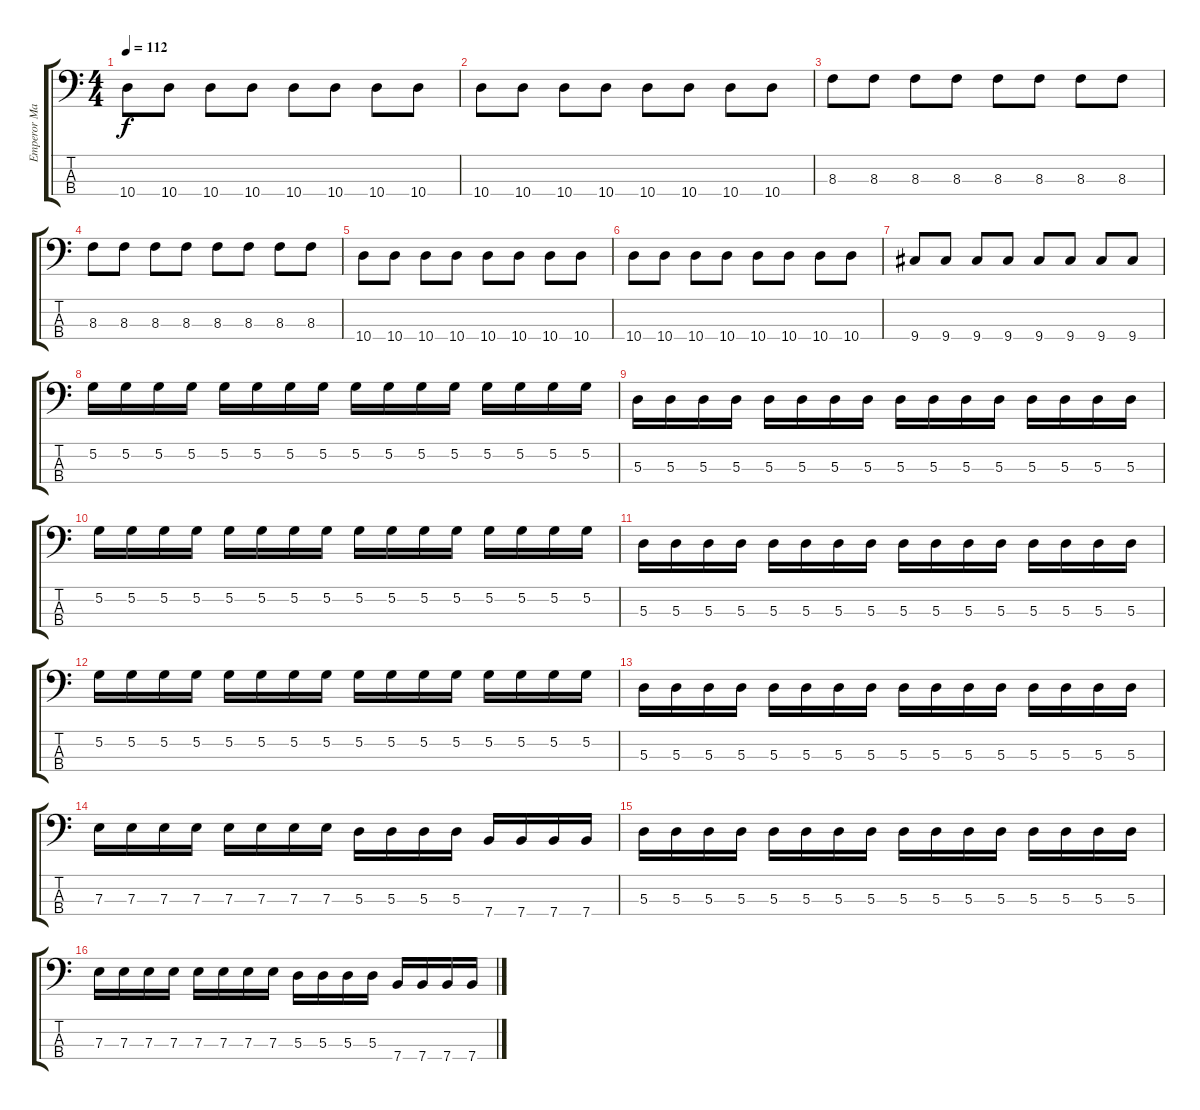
\track ("Emperor Magus Caligula" "Emperor Ma") {instrument electricbassfinger}
\staff {score tabs}
\tuning (G2 D2 A1 E1) {hide}
\ts (4 4)
\tempo 112
\clef f4
\ks c
10.4.8{dy f} 10.4.8 10.4.8 10.4.8 10.4.8 10.4.8 10.4.8 10.4.8 |
10.4.8 10.4.8 10.4.8 10.4.8 10.4.8 10.4.8 10.4.8 10.4.8 |
8.3.8 8.3.8 8.3.8 8.3.8 8.3.8 8.3.8 8.3.8 8.3.8 |
8.3.8 8.3.8 8.3.8 8.3.8 8.3.8 8.3.8 8.3.8 8.3.8 |
10.4.8 10.4.8 10.4.8 10.4.8 10.4.8 10.4.8 10.4.8 10.4.8 |
10.4.8 10.4.8 10.4.8 10.4.8 10.4.8 10.4.8 10.4.8 10.4.8 |
9.4.8 9.4.8 9.4.8 9.4.8 9.4.8 9.4.8 9.4.8 9.4.8 |
5.2.16 5.2.16 5.2.16 5.2.16 5.2.16 5.2.16 5.2.16 5.2.16 5.2.16 5.2.16 5.2.16 5.2.16 5.2.16 5.2.16 5.2.16 5.2.16 |
5.3.16 5.3.16 5.3.16 5.3.16 5.3.16 5.3.16 5.3.16 5.3.16 5.3.16 5.3.16 5.3.16 5.3.16 5.3.16 5.3.16 5.3.16 5.3.16 |
5.2.16 5.2.16 5.2.16 5.2.16 5.2.16 5.2.16 5.2.16 5.2.16 5.2.16 5.2.16 5.2.16 5.2.16 5.2.16 5.2.16 5.2.16 5.2.16 |
5.3.16 5.3.16 5.3.16 5.3.16 5.3.16 5.3.16 5.3.16 5.3.16 5.3.16 5.3.16 5.3.16 5.3.16 5.3.16 5.3.16 5.3.16 5.3.16 |
5.2.16 5.2.16 5.2.16 5.2.16 5.2.16 5.2.16 5.2.16 5.2.16 5.2.16 5.2.16 5.2.16 5.2.16 5.2.16 5.2.16 5.2.16 5.2.16 |
5.3.16 5.3.16 5.3.16 5.3.16 5.3.16 5.3.16 5.3.16 5.3.16 5.3.16 5.3.16 5.3.16 5.3.16 5.3.16 5.3.16 5.3.16 5.3.16 |
7.3.16 7.3.16 7.3.16 7.3.16 7.3.16 7.3.16 7.3.16 7.3.16 5.3.16 5.3.16 5.3.16 5.3.16 7.4.16 7.4.16 7.4.16 7.4.16 |
5.3.16 5.3.16 5.3.16 5.3.16 5.3.16 5.3.16 5.3.16 5.3.16 5.3.16 5.3.16 5.3.16 5.3.16 5.3.16 5.3.16 5.3.16 5.3.16 |
7.3.16 7.3.16 7.3.16 7.3.16 7.3.16 7.3.16 7.3.16 7.3.16 5.3.16 5.3.16 5.3.16 5.3.16 7.4.16 7.4.16 7.4.16 7.4.16
